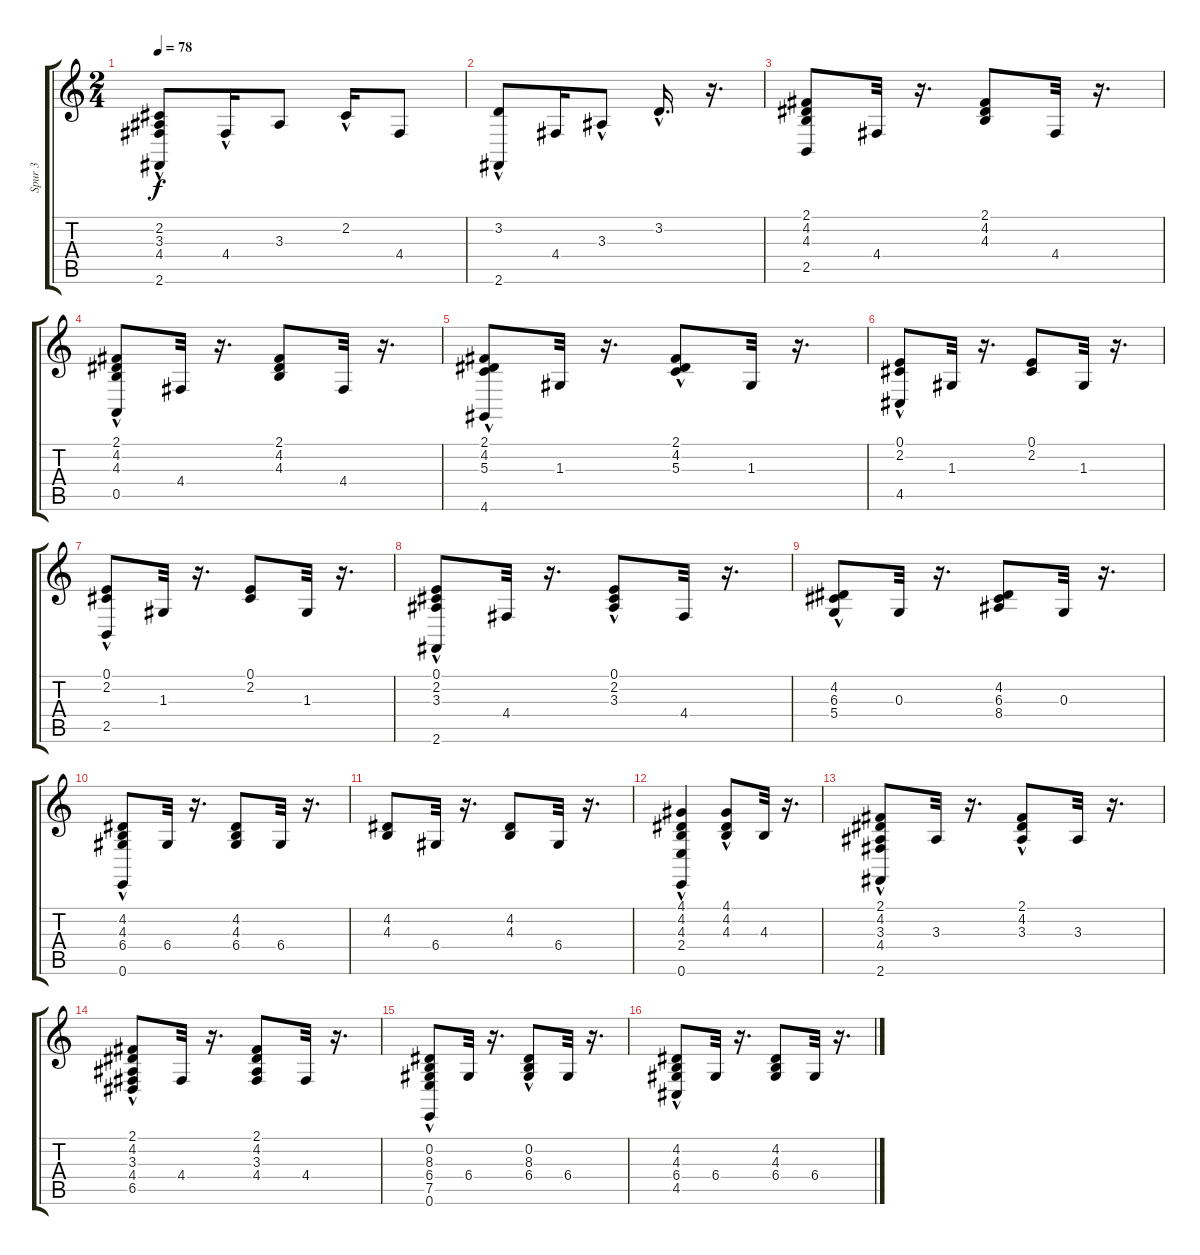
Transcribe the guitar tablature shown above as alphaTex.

\track ("Spur 3" "Spur 3") {instrument acousticgrandpiano}
\staff {score tabs}
\tuning (E4 B3 G3 D3 A2 E2) {hide}
\ts (2 4)
\tempo 78
\clef g2
\ks c
(2.2{hac} 3.3 4.4 2.6{hac}).8{dy f} 4.4{hac}.16 3.3.8 2.2{hac}.16 4.4.8 |
(3.2{hac} 2.6{hac}).8 4.4.16 3.3{hac}.8 3.2{hac}.16{d} r.16{d} |
(2.1 4.2 4.3 2.5).8 4.4.32 r.16{d} (2.1 4.2 4.3).8 4.4.32 r.16{d} |
(2.1 4.2 4.3 0.5{hac}).8 4.4.32 r.16{d} (2.1 4.2 4.3).8 4.4.32 r.16{d} |
(2.1 4.2 5.3 4.6{hac}).8 1.3.32 r.16{d} (2.1{hac} 4.2 5.3).8 1.3.32 r.16{d} |
(0.1 2.2 4.5{hac}).8 1.3.32 r.16{d} (0.1 2.2).8 1.3.32 r.16{d} |
(0.1 2.2 2.5{hac}).8 1.3.32 r.16{d} (0.1 2.2).8 1.3.32 r.16{d} |
(0.1 2.2 3.3 2.6{hac}).8 4.4.32 r.16{d} (0.1{hac} 2.2 3.3).8 4.4.32 r.16{d} |
(4.2 6.3 5.4{hac}).8 0.3.32 r.16{d} (4.2 6.3 8.4).8 0.3.32 r.16{d} |
(4.2 4.3 6.4{hac} 0.6{hac}).8 6.4.32 r.16{d} (4.2 4.3 6.4).8 6.4.32 r.16{d} |
(4.2 4.3).8 6.4.32 r.16{d} (4.2 4.3).8 6.4.32 r.16{d} |
(4.1 4.2 4.3 2.4{hac} 0.6).4 (4.1 4.2 4.3{hac}).8 4.3.32 r.16{d} |
(2.1 4.2 3.3{hac} 4.4 2.6).8 3.3.32 r.16{d} (2.1 4.2 3.3{hac}).8 3.3.32 r.16{d} |
(2.1 4.2 3.3 4.4{hac} 6.5{hac}).8 4.4.32 r.16{d} (2.1 4.2 3.3 4.4).8 4.4.32 r.16{d} |
(0.2 8.3 6.4{hac} 7.5{hac} 0.6).8 6.4.32 r.16{d} (0.2 8.3 6.4{hac}).8 6.4.32 r.16{d} |
(4.2 4.3 6.4{hac} 4.5).8 6.4.32 r.16{d} (4.2 4.3 6.4).8 6.4.32 r.16{d}
